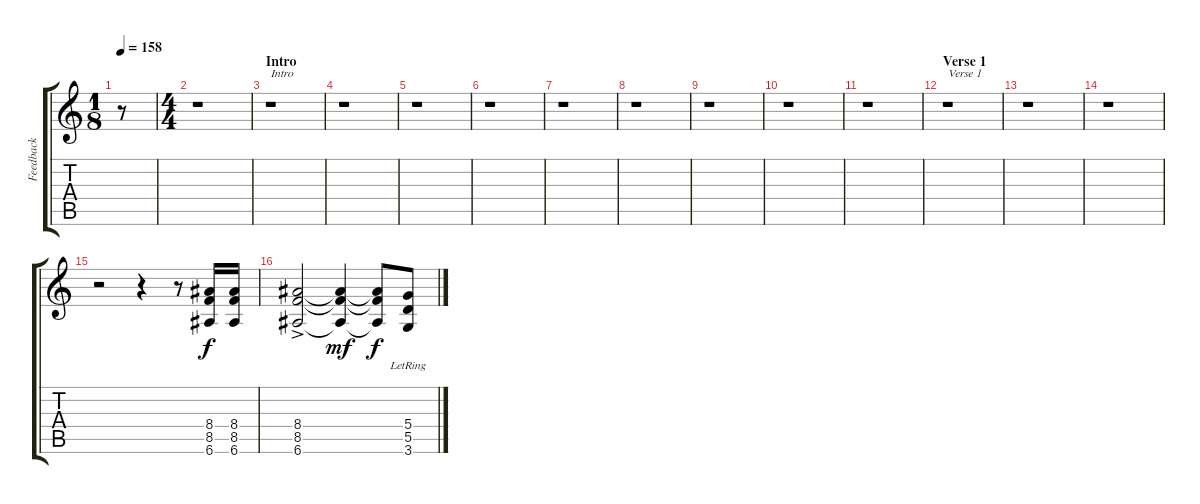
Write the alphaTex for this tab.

\track ("Feedback" "Feedback") {instrument distortionguitar}
\staff {score tabs}
\tuning (E4 B3 G3 D3 A2 E2) {hide}
\ts (1 8)
\tempo 158
\clef g2
\ks c
r.8{dy f instrument distortionguitar} |
\ts (4 4)
r.1 |
\section ("" "Intro")
r.1{txt "Intro"} |
r.1 |
r.1 |
r.1 |
r.1 |
r.1 |
r.1 |
r.1 |
r.1 |
\section ("" "Verse 1")
r.1{txt "Verse 1"} |
r.1 |
r.1 |
r.2 r.4 r.8 (8.4 8.5 6.6).16 (8.4 8.5 6.6).16 |
(8.4 8.5 6.6{ac}).2 (8.4{t} 8.5{t} 6.6{t}).4{dy mf} (8.4{t} 8.5{t} 6.6{t}).8{dy f} (5.4{lr} 5.5{lr} 3.6).8
